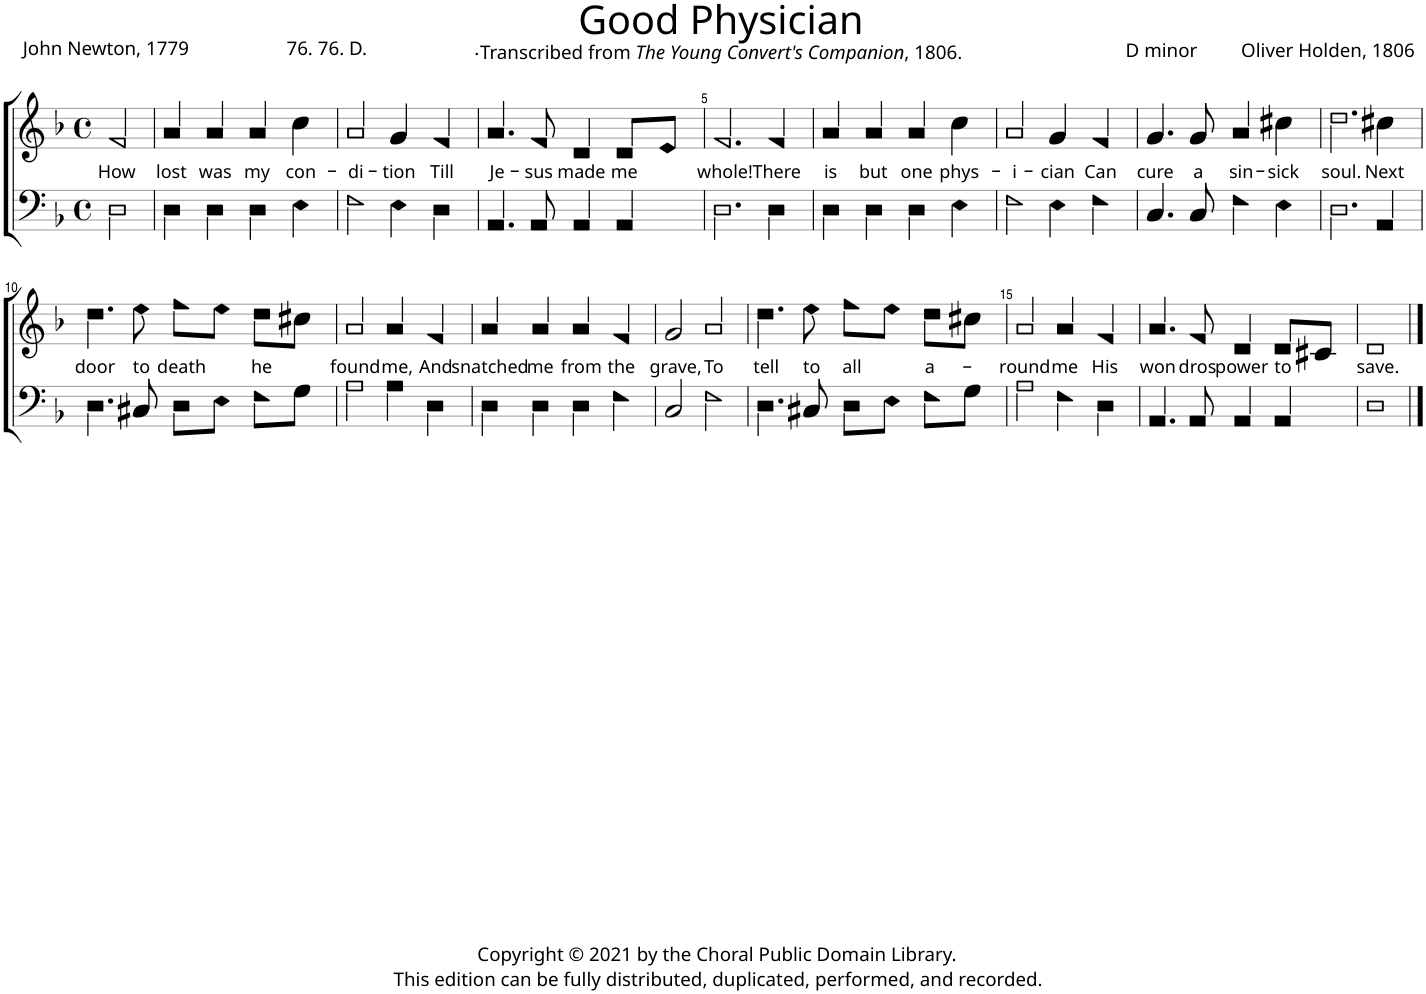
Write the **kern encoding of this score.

**kern	**kern	**text
*part2	*part1	*part1
*staff2	*staff1	*staff1
*I"Bass	*I"Voice	*
*clefF4	*clefG2	*
*k[b-]	*k[b-]	*
*M4/4	*M4/4	*
*met(c)	*met(c)	*
=1	=1	=1
!	!	!LO:LY:b
2D!\	2f!/	How
=2	=2	=2
!	!	!LO:LY:b
4D!\	4a!/	lost
!	!	!LO:LY:b
4D!\	4a!/	was
!	!	!LO:LY:b
4D!\	4a!/	my
!	!	!LO:LY:b
4E!\	4cc!\	con-
=3	=3	=3
!	!	!LO:LY:b
2F!\	2a!/	-di-
!	!	!LO:LY:b
4E!\	4g!/	-tion
!	!	!LO:LY:b
4D!\	4f!/	Till
=4	=4	=4
!	!	!LO:LY:b
4.AA!/	4.a!/	Je-
!	!	!LO:LY:b
8AA!/	8f!/	-sus
!	!	!LO:LY:b
4AA!/	4d!/	made
!	!	!LO:LY:b
4AA!/	8d!/L	me
.	8e!/J	.
=5	=5	=5
!	!	!LO:LY:b
2.D!\	2.f!/	whole!
!	!	!LO:LY:b
4D!\	4f!/	There
=6	=6	=6
!	!	!LO:LY:b
4D!\	4a!/	is
!	!	!LO:LY:b
4D!\	4a!/	but
!	!	!LO:LY:b
4D!\	4a!/	one
!	!	!LO:LY:b
4E!\	4cc!\	phys-
=7	=7	=7
!	!	!LO:LY:b
2F!\	2a!/	-i-
!	!	!LO:LY:b
4E!\	4g!/	-cian
!	!	!LO:LY:b
4F!\	4f!/	Can
=8	=8	=8
!	!	!LO:LY:b
4.C!/	4.g!/	cure
!	!	!LO:LY:b
8C!/	8g!/	a
!	!	!LO:LY:b
4F!\	4a!/	sin-
!	!	!LO:LY:b
4E!\	4cc#X!\	-sick
=9	=9	=9
!	!	!LO:LY:b
2.D!\	2.dd!\	soul.
!	!	!LO:LY:b
4AA!/	4cc#X!\	Next
!!LO:LB:g=z
=10	=10	=10
!	!	!LO:LY:b
4.D!\	4.dd!\	door
!	!	!LO:LY:b
8C#X!/	8ee!\	to
!	!	!LO:LY:b
8D!\L	8ff!\L	death
8E!\J	8ee!\J	.
!	!	!LO:LY:b
8F!\L	8dd!\L	he
8G!\J	8cc#X!\J	.
=11	=11	=11
!	!	!LO:LY:b
2A!\	2a!/	found
!	!	!LO:LY:b
4A!\	4a!/	me,
!	!	!LO:LY:b
4D!\	4f!/	And
=12	=12	=12
!	!	!LO:LY:b
4D!\	4a!/	snatched
!	!	!LO:LY:b
4D!\	4a!/	me
!	!	!LO:LY:b
4D!\	4a!/	from
!	!	!LO:LY:b
4F!\	4f!/	the
=13	=13	=13
!	!	!LO:LY:b
2C!/	2g!/	grave,
!	!	!LO:LY:b
2F!\	2a!/	To
=14	=14	=14
!	!	!LO:LY:b
4.D!\	4.dd!\	tell
!	!	!LO:LY:b
8C#X!/	8ee!\	to
!	!	!LO:LY:b
8D!\L	8ff!\L	all
8E!\J	8ee!\J	.
!	!	!LO:LY:b
8F!\L	8dd!\L	a-
8G!\J	8cc#X!\J	.
=15	=15	=15
!	!	!LO:LY:b
2A!\	2a!/	-round
!	!	!LO:LY:b
4F!\	4a!/	me
!	!	!LO:LY:b
4D!\	4f!/	His
=16	=16	=16
!	!	!LO:LY:b
4.AA!/	4.a!/	won-
!	!	!LO:LY:b
8AA!/	8f!/	-dros
!	!	!LO:LY:b
4AA!/	4d!/	power
!	!	!LO:LY:b
4AA!/	8d!/L	to
.	8c#X!/J	.
=17	=17	=17
!	!	!LO:LY:b
1D!	1d!	save.
==	==	==
*-	*-	*-
